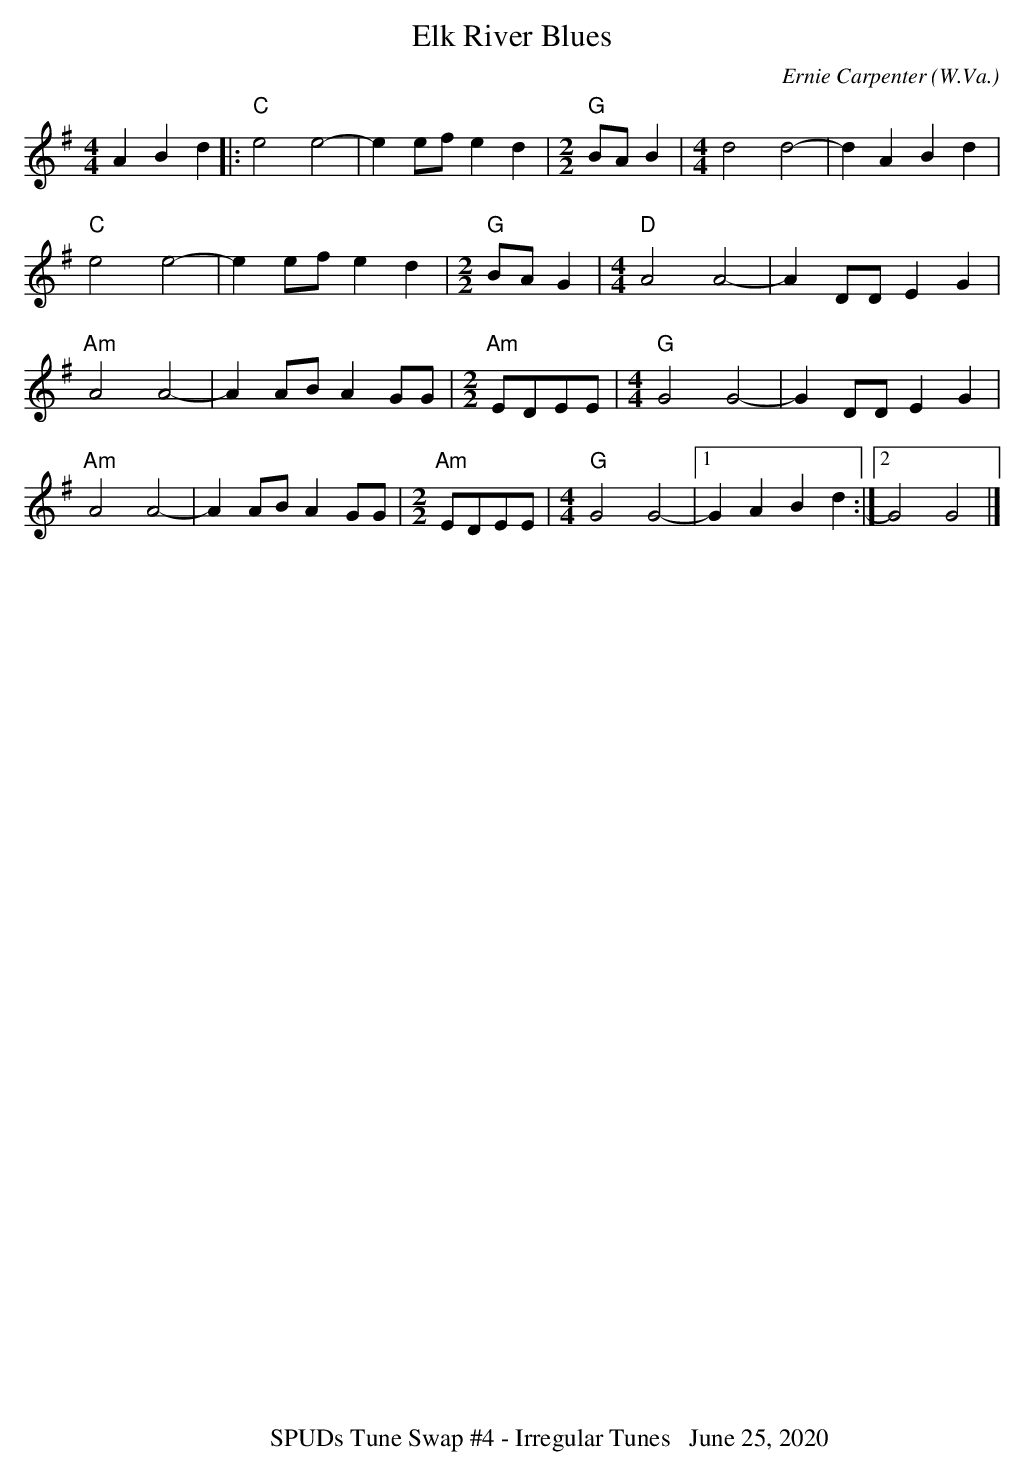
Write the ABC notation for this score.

X:1
T:Elk River Blues
C:Ernie Carpenter (W.Va.)
M:4/4
L:1/4
K:G
A Bd\
|:"C"e2 e2- | ee/f/ ed |\
M:2/2
"G" B/2A/2B | \
M:4/4
d2 d2- | dA Bd|
"C"e2 e2- | ee/f/ ed |\
M:2/2
"G" B/A/G | \
M:4/4
"D"A2 A2- | AD/D/EG|
"Am"A2A2- |AA/B/ AG/G/ | \
M:2/2
"Am"E/D/E/E/|\
M:4/4
"G"G2 G2-|GD/D/EG|
"Am"A2A2- |AA/B/ AG/G/ | \
M:2/2
"Am"E/D/E/E/|\
M:4/4
"G"G2 G2-|1GABd:|2G2G2 |]
